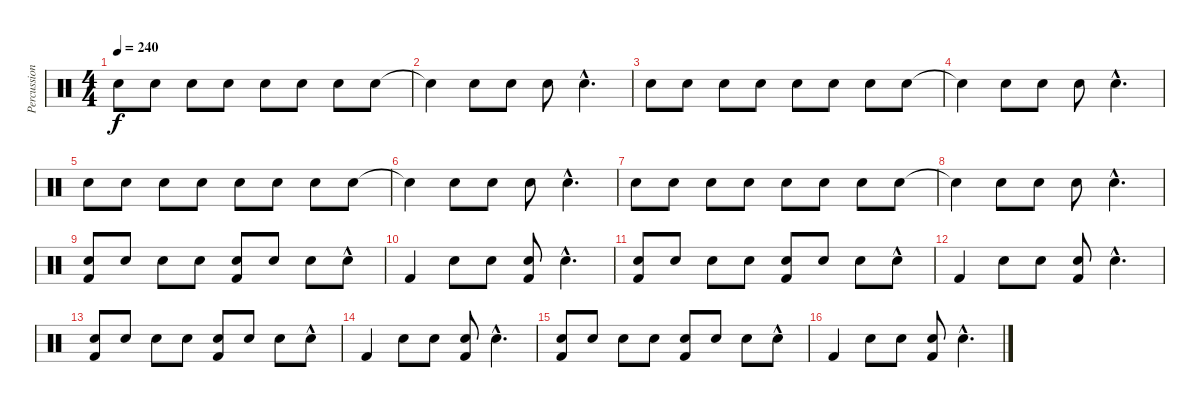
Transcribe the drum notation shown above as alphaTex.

\track ("Percussion" "Percussion") {instrument percussion}
\staff {score}
\articulation defaults
\ts (4 4)
\tempo 240
\clef neutral
\ks c "Electric Snare (hit)".8{dy f volume 13} "Electric Snare (hit)".8 "Electric Snare (hit)".8 "Electric Snare (hit)".8 "Electric Snare (hit)".8 "Electric Snare (hit)".8 "Electric Snare (hit)".8 "Electric Snare (hit)".8
|
"Snare (hit)"{t}.4 "Electric Snare (hit)".8 "Electric Snare (hit)".8 "Electric Snare (hit)".8 "Electric Snare (hit)"{hac}.4{d} |
"Electric Snare (hit)".8 "Electric Snare (hit)".8 "Electric Snare (hit)".8 "Electric Snare (hit)".8 "Electric Snare (hit)".8 "Electric Snare (hit)".8 "Electric Snare (hit)".8 "Electric Snare (hit)".8 |
"Snare (hit)"{t}.4 "Electric Snare (hit)".8 "Electric Snare (hit)".8 "Electric Snare (hit)".8 "Electric Snare (hit)"{hac}.4{d} |
"Electric Snare (hit)".8 "Electric Snare (hit)".8 "Electric Snare (hit)".8 "Electric Snare (hit)".8 "Electric Snare (hit)".8 "Electric Snare (hit)".8 "Electric Snare (hit)".8 "Electric Snare (hit)".8 |
"Snare (hit)"{t}.4 "Electric Snare (hit)".8 "Electric Snare (hit)".8 "Electric Snare (hit)".8 "Electric Snare (hit)"{hac}.4{d} |
"Electric Snare (hit)".8 "Electric Snare (hit)".8 "Electric Snare (hit)".8 "Electric Snare (hit)".8 "Electric Snare (hit)".8 "Electric Snare (hit)".8 "Electric Snare (hit)".8 "Electric Snare (hit)".8 |
"Snare (hit)"{t}.4 "Electric Snare (hit)".8 "Electric Snare (hit)".8 "Electric Snare (hit)".8 "Electric Snare (hit)"{hac}.4{d} |
("Kick (hit) 2" "Electric Snare (hit)").8{volume 16} "Electric Snare (hit)".8 "Electric Snare (hit)".8 "Electric Snare (hit)".8 ("Kick (hit) 2" "Electric Snare (hit)").8 "Electric Snare (hit)".8 "Electric Snare (hit)".8 "Electric Snare (hit)"{hac}.8 |
"Kick (hit) 2".4 "Electric Snare (hit)".8 "Electric Snare (hit)".8 ("Kick (hit) 2" "Electric Snare (hit)").8 "Electric Snare (hit)"{hac}.4{d} |
("Kick (hit) 2" "Electric Snare (hit)").8 "Electric Snare (hit)".8 "Electric Snare (hit)".8 "Electric Snare (hit)".8 ("Kick (hit) 2" "Electric Snare (hit)").8 "Electric Snare (hit)".8 "Electric Snare (hit)".8 "Electric Snare (hit)"{hac}.8 |
"Kick (hit) 2".4 "Electric Snare (hit)".8 "Electric Snare (hit)".8 ("Kick (hit) 2" "Electric Snare (hit)").8 "Electric Snare (hit)"{hac}.4{d} |
("Kick (hit) 2" "Electric Snare (hit)").8 "Electric Snare (hit)".8 "Electric Snare (hit)".8 "Electric Snare (hit)".8 ("Kick (hit) 2" "Electric Snare (hit)").8 "Electric Snare (hit)".8 "Electric Snare (hit)".8 "Electric Snare (hit)"{hac}.8 |
"Kick (hit) 2".4 "Electric Snare (hit)".8 "Electric Snare (hit)".8 ("Kick (hit) 2" "Electric Snare (hit)").8 "Electric Snare (hit)"{hac}.4{d} |
("Kick (hit) 2" "Electric Snare (hit)").8 "Electric Snare (hit)".8 "Electric Snare (hit)".8 "Electric Snare (hit)".8 ("Kick (hit) 2" "Electric Snare (hit)").8 "Electric Snare (hit)".8 "Electric Snare (hit)".8 "Electric Snare (hit)"{hac}.8 |
"Kick (hit) 2".4 "Electric Snare (hit)".8 "Electric Snare (hit)".8 ("Kick (hit) 2" "Electric Snare (hit)").8 "Electric Snare (hit)"{hac}.4{d}
